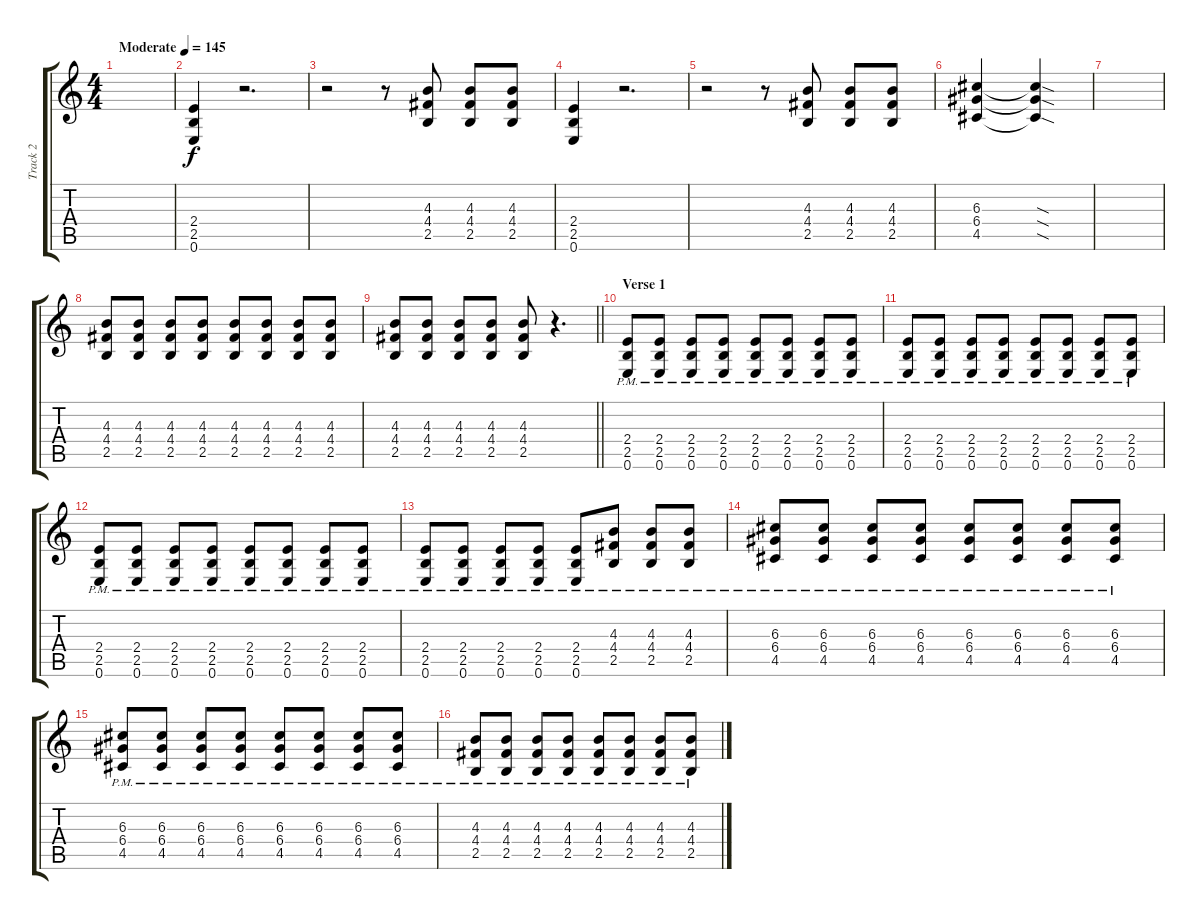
\track ("Track 2" "Track 2") {instrument overdrivenguitar}
\staff {score tabs}
\tuning (E4 B3 G3 D3 A2 E2) {hide}
\ts (4 4)
\tempo (145 "Moderate")
\clef g2
\ks c
|
(2.4 2.5 0.6).4 r.2{d} |
r.2 r.8 (4.3 4.4 2.5).8 (4.3 4.4 2.5).8 (4.3 4.4 2.5).8 |
(2.4 2.5 0.6).4 r.2{d} |
r.2 r.8 (4.3 4.4 2.5).8 (4.3 4.4 2.5).8 (4.3 4.4 2.5).8 |
(6.3 6.4 4.5).4 (6.3{sod t} 6.4{sod t} 4.5{sod t}).4 |
|
(4.3 4.4 2.5).8 (4.3 4.4 2.5).8 (4.3 4.4 2.5).8 (4.3 4.4 2.5).8 (4.3 4.4 2.5).8 (4.3 4.4 2.5).8 (4.3 4.4 2.5).8 (4.3 4.4 2.5).8 |
\barLineRight lightlight
(4.3 4.4 2.5).8 (4.3 4.4 2.5).8 (4.3 4.4 2.5).8 (4.3 4.4 2.5).8 (4.3 4.4 2.5).8 r.4{d} |
\section ("" "Verse 1")
(2.4{pm} 2.5{pm} 0.6{pm}).8 (2.4{pm} 2.5{pm} 0.6{pm}).8 (2.4{pm} 2.5{pm} 0.6{pm}).8 (2.4{pm} 2.5{pm} 0.6{pm}).8 (2.4{pm} 2.5{pm} 0.6{pm}).8 (2.4{pm} 2.5{pm} 0.6{pm}).8 (2.4{pm} 2.5{pm} 0.6{pm}).8 (2.4{pm} 2.5{pm} 0.6{pm}).8 |
(2.4{pm} 2.5{pm} 0.6{pm}).8 (2.4{pm} 2.5{pm} 0.6{pm}).8 (2.4{pm} 2.5{pm} 0.6{pm}).8 (2.4{pm} 2.5{pm} 0.6{pm}).8 (2.4{pm} 2.5{pm} 0.6{pm}).8 (2.4{pm} 2.5{pm} 0.6{pm}).8 (2.4{pm} 2.5{pm} 0.6{pm}).8 (2.4{pm} 2.5{pm} 0.6{pm}).8 |
(2.4{pm} 2.5{pm} 0.6{pm}).8 (2.4{pm} 2.5{pm} 0.6{pm}).8 (2.4{pm} 2.5{pm} 0.6{pm}).8 (2.4{pm} 2.5{pm} 0.6{pm}).8 (2.4{pm} 2.5{pm} 0.6{pm}).8 (2.4{pm} 2.5{pm} 0.6{pm}).8 (2.4{pm} 2.5{pm} 0.6{pm}).8 (2.4{pm} 2.5{pm} 0.6{pm}).8 |
(2.4{pm} 2.5{pm} 0.6{pm}).8 (2.4{pm} 2.5{pm} 0.6{pm}).8 (2.4{pm} 2.5{pm} 0.6{pm}).8 (2.4{pm} 2.5{pm} 0.6{pm}).8 (2.4{pm} 2.5{pm} 0.6{pm}).8 (4.3{pm} 4.4{pm} 2.5{pm}).8 (4.3{pm} 4.4{pm} 2.5{pm}).8 (4.3{pm} 4.4{pm} 2.5{pm}).8 |
(6.3{pm} 6.4{pm} 4.5{pm}).8 (6.3{pm} 6.4{pm} 4.5{pm}).8 (6.3{pm} 6.4{pm} 4.5{pm}).8 (6.3{pm} 6.4{pm} 4.5{pm}).8 (6.3{pm} 6.4{pm} 4.5{pm}).8 (6.3{pm} 6.4{pm} 4.5{pm}).8 (6.3{pm} 6.4{pm} 4.5{pm}).8 (6.3{pm} 6.4{pm} 4.5{pm}).8 |
(6.3{pm} 6.4{pm} 4.5{pm}).8 (6.3{pm} 6.4{pm} 4.5{pm}).8 (6.3{pm} 6.4{pm} 4.5{pm}).8 (6.3{pm} 6.4{pm} 4.5{pm}).8 (6.3{pm} 6.4{pm} 4.5{pm}).8 (6.3{pm} 6.4{pm} 4.5{pm}).8 (6.3{pm} 6.4{pm} 4.5{pm}).8 (6.3{pm} 6.4{pm} 4.5{pm}).8 |
(4.3{pm} 4.4{pm} 2.5{pm}).8 (4.3{pm} 4.4{pm} 2.5{pm}).8 (4.3{pm} 4.4{pm} 2.5{pm}).8 (4.3{pm} 4.4{pm} 2.5{pm}).8 (4.3{pm} 4.4{pm} 2.5{pm}).8 (4.3{pm} 4.4{pm} 2.5{pm}).8 (4.3{pm} 4.4{pm} 2.5{pm}).8 (4.3{pm} 4.4{pm} 2.5{pm}).8
